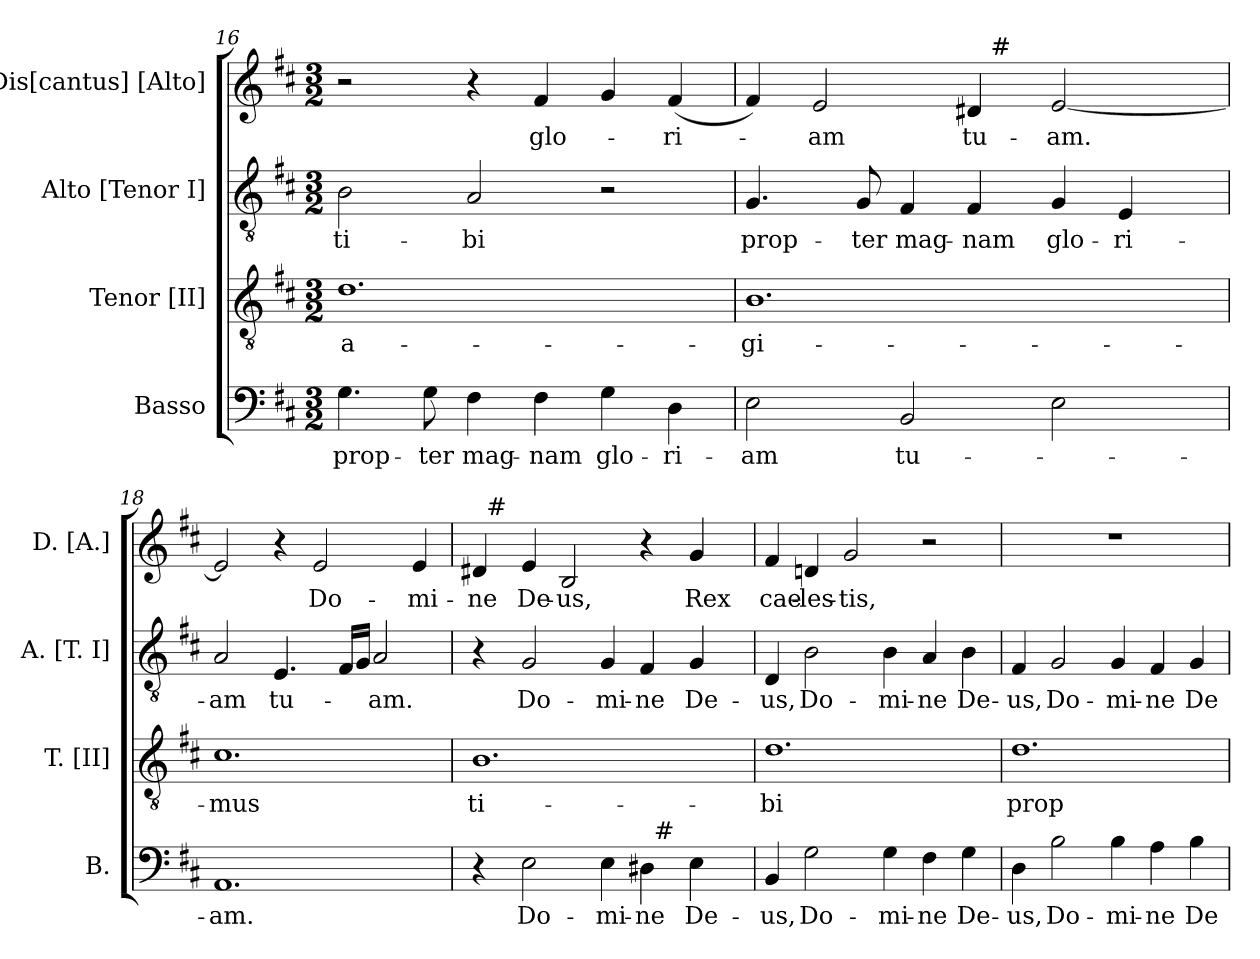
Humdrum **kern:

**kern	**text	**kern	**text	**kern	**text	**kern	**text
*part4	*part4	*part3	*part3	*part2	*part2	*part1	*part1
*staff4	*staff4	*staff3	*staff3	*staff2	*staff2	*staff1	*staff1
*I"Basso	*	*I"Tenor [II]	*	*I"Alto [Tenor I]	*	*I"Dis[cantus] [Alto]	*
*I'B.	*	*I'T. [II]	*	*I'A. [T. I]	*	*I'D. [A.]	*
!!LO:LB:g=z
*clefF4	*	*clefGv2	*	*clefGv2	*	*clefG2	*
*	*	*ITrd7c12	*	*ITrd7c12	*	*	*
*k[f#c#]	*	*k[f#c#]	*	*k[f#c#]	*	*k[f#c#]	*
*D:	*	*D:	*	*D:	*	*D:	*
*M3/2	*	*M3/2	*	*M3/2	*	*M3/2	*
=16	=16	=16	=16	=16	=16	=16	=16
!	!LO:LY:b:color=#000000	!	!	!	!	!	!
!	!	!	!LO:LY:b:color=#000000	!	!	!	!
!	!	!	!	!	!LO:LY:b:color=#000000	!	!
4.Gi\	prop-	1.Di	a-	2BBi\	ti-	2r	.
!	!LO:LY:b:color=#000000	!	!	!	!	!	!
8Gi\	-ter	.	.	.	.	.	.
!	!LO:LY:b:color=#000000	!	!	!	!	!	!
!	!	!	!	!	!LO:LY:b:color=#000000	!	!
4F#i\	mag-	.	.	2AAi/	-bi	4r	.
!	!LO:LY:b:color=#000000	!	!	!	!	!	!
!	!	!	!	!	!	!	!LO:LY:b:color=#000000
4F#i\	-nam	.	.	.	.	4f#i/	glo-
!	!LO:LY:b:color=#000000	!	!	!	!	!	!
4Gi\	glo-	.	.	2r	.	4gi/	.
!	!LO:LY:b:color=#000000	!	!	!	!	!	!
!	!	!	!	!	!	!	!LO:LY:b:color=#000000
4Di\	-ri-	.	.	.	.	(4f#i/	-ri-
=17	=17	=17	=17	=17	=17	=17	=17
!	!LO:LY:b:color=#000000	!	!	!	!	!	!
!	!	!	!LO:LY:b:color=#000000	!	!	!	!
!	!	!	!	!	!LO:LY:b:color=#000000	!	!
*	*	*	*	*	*	*^	*
2Ei\	-am	1.BBi	-gi-	4.GGi/	prop-	4f#i/)	2ryy	.
!	!	!	!	!	!	!	!	!LO:LY:b:color=#000000
.	.	.	.	.	.	2ei/	.	-am
!	!	!	!	!	!LO:LY:b:color=#000000	!	!	!
.	.	.	.	8GGi/	-ter	.	.	.
!	!LO:LY:b:color=#000000	!	!	!	!	!	!	!
!	!	!	!	!	!LO:LY:b:color=#000000	!	!	!
2BBi/	tu-	.	.	4FF#i/	mag-	.	4ryy	.
!	!	!	!	!	!LO:LY:b:color=#000000	!	!	!
!	!	!	!	!	!	!	!	!LO:LY:b:color=#000000
.	.	.	.	4FF#i/	-nam	4d#i/	32ryy	tu-
.	.	.	.	.	.	.	256ryy	.
!	!	!	!	!	!	!	!LO:TX:a:t=#	!
.	.	.	.	.	.	.	2ryy	.
!	!	!	!	!	!LO:LY:b:color=#000000	!	!	!
!	!	!	!	!	!	!	!	!LO:LY:b:color=#000000
2Ei\	.	.	.	4GGi/	glo-	[<2ei/	.	-am.
!	!	!	!	!	!LO:LY:b:color=#000000	!	!	!
.	.	.	.	4EEi/	-ri-	.	.	.
.	.	.	.	.	.	.	8ryy	.
.	.	.	.	.	.	.	16ryy	.
.	.	.	.	.	.	.	64..ryy	.
*	*	*	*	*	*	*v	*v	*
=18	=18	=18	=18	=18	=18	=18	=18
*	*	*	*	*	*	*^	*
!	!LO:LY:b:color=#000000	!	!	!	!	!	!	!
*	*	*	*	*	*	*v	*v	*
*	*	*	*	*	*	*^	*
!	!	!	!LO:LY:b:color=#000000	!	!	!	!	!
*	*	*	*	*	*	*v	*v	*
*	*	*	*	*	*	*^	*
!	!	!	!	!	!LO:LY:b:color=#000000	!	!	!
*	*	*	*	*	*	*v	*v	*
1.AAi	-am.	1.C#i	-mus	2AAi/	-am	2ei/]	.
!	!	!	!	!	!LO:LY:b:color=#000000	!	!
.	.	.	.	4.EEi/	tu-	4r	.
!	!	!	!	!	!	!	!LO:LY:b:color=#000000
.	.	.	.	.	.	2ei/	Do-
.	.	.	.	16FF#i/LL	.	.	.
.	.	.	.	16GGi/JJ	.	.	.
!	!	!	!	!	!LO:LY:b:color=#000000	!	!
.	.	.	.	2AAi/	-am.	.	.
!	!	!	!	!	!	!	!LO:LY:b:color=#000000
.	.	.	.	.	.	4ei/	-mi-
=19	=19	=19	=19	=19	=19	=19	=19
!	!	!	!LO:LY:b:color=#000000	!	!	!	!
!	!	!	!	!	!	!	!LO:LY:b:color=#000000
*^	*	*	*	*	*	*^	*
4r	1ryy	.	1.BBi	ti-	4r	.	4d#i/	32ryy	-ne
.	.	.	.	.	.	.	.	256ryy	.
!	!	!	!	!	!	!	!	!LO:TX:a:t=#	!
.	.	.	.	.	.	.	.	1ryy	.
!	!	!LO:LY:b:color=#000000	!	!	!	!	!	!	!
!	!	!	!	!	!	!LO:LY:b:color=#000000	!	!	!
!	!	!	!	!	!	!	!	!	!LO:LY:b:color=#000000
2Ei\	.	Do-	.	.	2GGi/	Do-	4ei/	.	De-
!	!	!	!	!	!	!	!	!	!LO:LY:b:color=#000000
.	.	.	.	.	.	.	2Bi/	.	-us,
!	!	!LO:LY:b:color=#000000	!	!	!	!	!	!	!
!	!	!	!	!	!	!LO:LY:b:color=#000000	!	!	!
4Ei\	.	-mi-	.	.	4GGi/	-mi-	.	.	.
!	!	!LO:LY:b:color=#000000	!	!	!	!	!	!	!
!	!	!	!	!	!	!LO:LY:b:color=#000000	!	!	!
4D#i\	32ryy	-ne	.	.	4FF#i/	-ne	4r	.	.
.	256ryy	.	.	.	.	.	.	.	.
!	!LO:TX:a:t=#	!	!	!	!	!	!	!	!
.	4ryy	.	.	.	.	.	.	4ryy	.
!	!	!LO:LY:b:color=#000000	!	!	!	!	!	!	!
!	!	!	!	!	!	!LO:LY:b:color=#000000	!	!	!
!	!	!	!	!	!	!	!	!	!LO:LY:b:color=#000000
4Ei\	.	De-	.	.	4GGi/	De-	4gi/	.	Rex
.	8ryy	.	.	.	.	.	.	8ryy	.
.	16ryy	.	.	.	.	.	.	16ryy	.
.	64..ryy	.	.	.	.	.	.	64..ryy	.
*v	*v	*	*	*	*	*	*v	*v	*
=20	=20	=20	=20	=20	=20	=20	=20
*^	*	*	*	*	*	*^	*
!	!	!LO:LY:b:color=#000000	!	!	!	!	!	!	!
*v	*v	*	*	*	*	*	*v	*v	*
*^	*	*	*	*	*	*^	*
!	!	!	!	!LO:LY:b:color=#000000	!	!	!	!	!
*v	*v	*	*	*	*	*	*v	*v	*
*^	*	*	*	*	*	*^	*
!	!	!	!	!	!	!LO:LY:b:color=#000000	!	!	!
*v	*v	*	*	*	*	*	*v	*v	*
*^	*	*	*	*	*	*^	*
!	!	!	!	!	!	!	!	!	!LO:LY:b:color=#000000
*v	*v	*	*	*	*	*	*v	*v	*
4BBi/	-us,	1.Di	-bi	4DDi/	-us,	4f#i/	cae-
!	!LO:LY:b:color=#000000	!	!	!	!	!	!
!	!	!	!	!	!LO:LY:b:color=#000000	!	!
!	!	!	!	!	!	!	!LO:LY:b:color=#000000
2Gi\	Do-	.	.	2BBi\	Do-	4dni/	-les-
!	!	!	!	!	!	!	!LO:LY:b:color=#000000
.	.	.	.	.	.	2gi/	-tis,
!	!LO:LY:b:color=#000000	!	!	!	!	!	!
!	!	!	!	!	!LO:LY:b:color=#000000	!	!
4Gi\	-mi-	.	.	4BBi\	-mi-	.	.
!	!LO:LY:b:color=#000000	!	!	!	!	!	!
!	!	!	!	!	!LO:LY:b:color=#000000	!	!
4F#i\	-ne	.	.	4AAi/	-ne	2r	.
!	!LO:LY:b:color=#000000	!	!	!	!	!	!
!	!	!	!	!	!LO:LY:b:color=#000000	!	!
4Gi\	De-	.	.	4BBi\	De-	.	.
!!LO:LB:g=z
=21	=21	=21	=21	=21	=21	=21	=21
!	!LO:LY:b:color=#000000	!	!	!	!	!	!
!	!	!	!LO:LY:b:color=#000000	!	!	!	!
!	!	!	!	!	!LO:LY:b:color=#000000	!LO:N:vis=1	!
4Di\	-us,	1.Di	prop-	4FF#i/	-us,	1.r	.
!	!LO:LY:b:color=#000000	!	!	!	!	!	!
!	!	!	!	!	!LO:LY:b:color=#000000	!	!
2Bi\	Do-	.	.	2GGi/	Do-	.	.
!	!LO:LY:b:color=#000000	!	!	!	!	!	!
!	!	!	!	!	!LO:LY:b:color=#000000	!	!
4Bi\	-mi-	.	.	4GGi/	-mi-	.	.
!	!LO:LY:b:color=#000000	!	!	!	!	!	!
!	!	!	!	!	!LO:LY:b:color=#000000	!	!
4Ai\	-ne	.	.	4FF#i/	-ne	.	.
!	!LO:LY:b:color=#000000	!	!	!	!	!	!
!	!	!	!	!	!LO:LY:b:color=#000000	!	!
4Bi\	De-	.	.	4GGi/	De-	.	.
=	=	=	=	=	=	=	=
*-	*-	*-	*-	*-	*-	*-	*-
